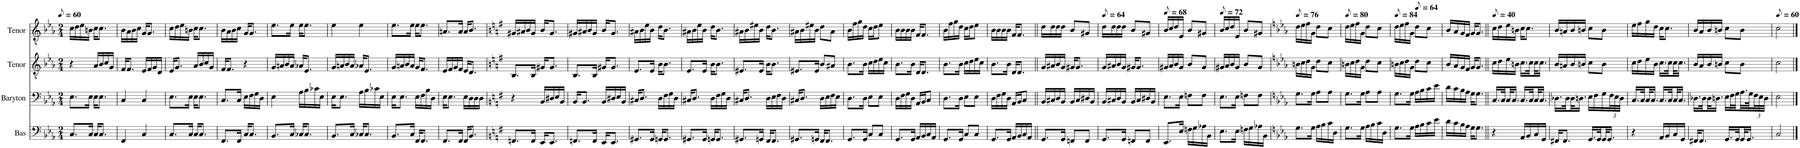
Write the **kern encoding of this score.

**kern	**kern	**kern	**kern
*part4	*part3	*part2	*part1
*staff4	*staff3	*staff2	*staff1
*I"Bas	*I"Baryton	*I"Tenor	*I"Tenor
*I'B.	*I'Bar.	*I'T.	*I'T.
*clefF4	*clefF4	*clefGv2	*clefGv2
*k[b-e-a-]	*k[b-e-a-]	*k[b-e-a-]	*k[b-e-a-]
*M2/4	*M2/4	*M2/4	*M2/4
*MM30	*MM30	*MM30	*MM30
=1	=1	=1	=1
8.C/L	8.E-\L	4r	16c\LL
.	.	.	16d\
.	.	.	16e-\
16C/Jk	16E-\Jk	.	16Bn\JJ
16C/KL	16E-\KL	16A-/LL	16c\KL
8.C/J	8.E-\J	16B-/	8.c\J
.	.	16c/	.
.	.	16G/JJ	.
=2	=2	=2	=2
4FF/	4C/	16F/KL	16B-\LL
.	.	8.F/J	16A-\
.	.	.	16B-\
.	.	.	16c\JJ
4C/	4C/	16E-/LL	16G/KL
.	.	16F/	8.G/J
.	.	16G/	.
.	.	16D/JJ	.
=3	=3	=3	=3
8.C/L	8.E-\L	16E-/KL	16c\LL
.	.	8.G/J	16d\
.	.	.	16e-\
16C/Jk	16E-\Jk	.	16Bn\JJ
16C/KL	16E-\KL	16A-/LL	16c\KL
8.C/J	8.E-\J	16B-/	8.c\J
.	.	16c/	.
.	.	16G/JJ	.
=4	=4	=4	=4
8.FF/L	8.C/L	16F/KL	16B-\LL
.	.	8.F/J	16A-\
.	.	.	16B-\
16FF/Jk	16C/Jk	.	16c\JJ
16C/KL	16E-\LL	4r	16G/KL
8.C/J	16F\	.	8.G/J
.	16G\	.	.
.	16D\JJ	.	.
=5	=5	=5	=5
8.BB-/L	4E-\	16G/LL	8.e-\L
.	.	16An/	.
.	.	16B-/	.
16C/Jk	.	16A/JJ	16e-\Jk
16C-X/KL	16A-\LL	16A-X/KL	16e-\KL
8.C-/J	16B-\	8.E-/J	8.e-\J
.	16c-X\	.	.
.	16E-\JJ	.	.
=6	=6	=6	=6
8.BB-/L	16E-\KL	16G/LL	4e-\
.	8.E-\J	16An/	.
.	.	16B-/	.
16C/Jk	.	16A/JJ	.
16C-X/KL	16A-\LL	16A-X/KL	4e-\
8.C-/J	16B-\	8.E-/J	.
.	16c-X\	.	.
.	16E-\JJ	.	.
=7	=7	=7	=7
8.BB-/L	16E-\KL	16G/LL	8.e-\L
.	8.E-\J	16An/	.
.	.	16B-/	.
16C/Jk	.	16A/JJ	16e-\Jk
16FF/KL	16E-\LL	16G/KL	16e-\KL
8.FF/J	16F\	8.F/J	8.e-\J
.	16B-\	.	.
.	16D\JJ	.	.
=8	=8	=8	=8
8.FF/L	16E-\KL	16E-/LL	8.An/L
.	8.E-\J	16F/	.
.	.	16G/	.
16FF/Jk	.	16F/JJ	16A/Jk
16FF/KL	16E-\LL	16E-/KL	16A/KL
8.BB-/J	16D\	8.D/J	8.B-/J
.	16D\	.	.
.	16D\JJ	.	.
=9	=9	=9	=9
*k[f#]	*k[f#]	*k[f#]	*k[f#]
8.FFn/L	4r	8.BB/L	16G#X/LL
.	.	.	16A#X/
.	.	.	16B/
16FF/Jk	.	16BB/Jk	16G#/JJ
16EE/KL	16BB/LL	16G#X/KL	16B/KL
8.EE/J	16D#X/	8.G#/J	8.G#/J
.	16E/	.	.
.	16BB/JJ	.	.
=10	=10	=10	=10
8.FFn/L	16BB/KL	8.BB/L	16G#X/LL
.	8.BB/J	.	16A#X/
.	.	.	16B/
16FF/Jk	.	16BB/Jk	16G#/JJ
16EE/KL	16BB/LL	16G#X/KL	16B/KL
8.EE/J	16D#X/	8.G#/J	8.G#/J
.	16E/	.	.
.	16BB/JJ	.	.
=11	=11	=11	=11
8.GG#X/L	16C#X/KL	8.E/L	16A#X\LL
.	8.D/J	.	16B\
.	.	.	16e\
16GG#/Jk	.	16E/Jk	16B\JJ
16GGn/KL	16D\LL	16B\KL	16d\KL
8.GG/J	16F#\	8.B\J	8.B\J
.	16G\	.	.
.	16D\JJ	.	.
=12	=12	=12	=12
8.GG#X/L	16C#X/KL	8.E/L	16A#X\LL
.	8.D/J	.	16B\
.	.	.	16e\
16GG#/Jk	.	16E/Jk	16B\JJ
16GGn/KL	16D\LL	16B\KL	16d\KL
8.GG/J	16F#\	8.B\J	8.B\J
.	16G\	.	.
.	16D\JJ	.	.
=13	=13	=13	=13
8.GG#X/L	16C#X/KL	8.E#X/L	16A#X\LL
.	8.D/J	.	16B\
.	.	.	16e#X\
16GGn/Jk	.	16E#/Jk	16B\JJ
16FF#/KL	16D\LL	16B\KL	16d\KL
8.FF#/J	16E\	8.B\J	8.B\J
.	16F#\	.	.
.	16D\JJ	.	.
=14	=14	=14	=14
8.GG#X/L	16C#X/KL	8.E#X/L	16A#X\LL
.	8.D/J	.	16B\
.	.	.	16e#X\
16GGn/Jk	.	16E#/Jk	16B\JJ
16FF#/KL	16D\LL	8B/L	8d\L
8.FF#/J	16E\	.	.
.	16F#\	8A#X/J	8A#\J
.	16E\JJ	.	.
=15	=15	=15	=15
8.GG/L	8.D\L	8.B\L	16B\LL
.	.	.	16f#\
.	.	.	16g\
16GG/Jk	16D\Jk	16B\Jk	16d\JJ
8C/L	8E\L	16c\LL	16c\LL
.	.	16d\	16d\J
8C/J	8E\J	16e\	8e\J
.	.	16c\JJ	.
=16	=16	=16	=16
8.GG/L	16D\LL	8.B\L	16B\LL
.	16F#\	.	16B\
.	16G\	.	16B\
16GG/Jk	16D\JJ	16B\Jk	16B\JJ
16AA/LL	16AA/LL	16D/KL	16F#/KL
16BB/	16BB/J	8.D/J	8.F#/J
16C/	8C/J	.	.
16AA/JJ	.	.	.
=17	=17	=17	=17
8.GG/L	8.D\L	8.B\L	16B\LL
.	.	.	16f#\
.	.	.	16g\
16GG/Jk	16D\Jk	16B\Jk	16d\JJ
8C/L	8E\L	16c\LL	16c\LL
.	.	16d\	16d\J
8C/J	8E\J	16e\	8e\J
.	.	16c\JJ	.
=18	=18	=18	=18
8.GG/L	16D\LL	8.B\L	16B\LL
.	16F#\	.	16B\
.	16G\	.	16B\
16GG/Jk	16D\JJ	16B\Jk	16B\JJ
16AA/LL	16AA/LL	16D/KL	16F#/KL
16BB/	16BB/J	8.D/J	8.F#/J
16C/	8C/J	.	.
16AA/JJ	.	.	.
=19||	=19||	=19||	=19||
8.GG/L	16BB/LL	16G/LL	16d\LL
.	16C#X/	16A#X/	16d\
.	16D/	16B/	16d\
16GG/Jk	16BB/JJ	16G/JJ	16d\JJ
8FFn/L	16BB/LL	16G#X/KL	8B/L
.	16C#/	8.G#/J	.
8FF/J	16D#X/	.	8G#X/J
.	16BB/JJ	.	.
=20	=20	=20	=20
*	*	*	*MM32
8.GG/L	16BB/LL	16G/LL	16d\LL
.	16C#X/	16A#X/	16d\
.	16D/	16B/	16d\
16GG/Jk	16BB/JJ	16G/JJ	16d\JJ
8FFn/L	16BB/LL	16G#X/KL	8B/L
.	16C#/	8.G#/J	.
8FF/J	16D#X/	.	8G#X/J
.	16BB/JJ	.	.
=21	=21	=21	=21
*	*	*	*MM34
8.EE/L	8.E\L	16G#X/LL	16B/LL
.	.	16A/	16c/
.	.	16B/	16d/
16E/Jk	16E\Jk	16G#/JJ	16E/JJ
16Fn\LL	8Fn\L	8B/L	8B/L
16G\	.	.	.
16A-X\	8F\J	8G#/J	8G#X/J
16BB\JJ	.	.	.
=22	=22	=22	=22
*	*	*	*MM36
8.E\L	8.E\L	16G#X/LL	16B/LL
.	.	16A/	16c/
.	.	16B/	16d/
16E\Jk	16E\Jk	16G#/JJ	16E/JJ
16Fn\LL	8Fn\L	8B/L	8B/L
16G\	.	.	.
16A-X\	8F\J	8G#/J	8G#X/J
16BB\JJ	.	.	.
=23	=23	=23	=23
*k[b-e-a-]	*k[b-e-a-]	*k[b-e-a-]	*k[b-e-a-]
*	*	*	*MM38
8.G\L	8.G\L	16Bn\LL	16d\LL
.	.	16c\	16e-\
.	.	16d\	16f\
16G\Jk	16G\Jk	16G\JJ	16G\JJ
16A-\LL	8A-\L	8d\L	8d\L
16B-\	.	.	.
16c\	8A-\J	8c\J	8c\J
16D\JJ	.	.	.
=24	=24	=24	=24
*	*	*	*MM40
8.G\L	8.G\L	16Bn\LL	16d\LL
.	.	16c\	16e-\
.	.	16d\	16f\
16G\Jk	16G\Jk	16G\JJ	16G\JJ
16A-\LL	8A-\L	8d\L	8d\L
16B-\	.	.	.
16c\	8A-\J	8c\J	8c\J
16D\JJ	.	.	.
=25	=25	=25	=25
*	*	*	*MM42
8.G\L	8.G\L	16Bn\LL	16d\LL
.	.	16c\	16e-\
.	.	16d\	16f\
16G\Jk	16G\Jk	16G\JJ	16G\JJ
*	*	*	*MM32
16A-\LL	16A-\LL	8d\L	8d\L
16B-\	16B-\	.	.
16c\	16c\	8c\J	8c\J
16e-\JJ	16e-\JJ	.	.
=26	=26	=26	=26
16d\LL	16d\LL	16B-/LL	16B-/LL
16c\	16c\	16A-/	16A-/
16B-\	16B-\	16G/	16G/
16A-\JJ	16A-\JJ	16F/JJ	16F/JJ
16G\KL	16G\KL	16G/KL	16G/KL
8.G\J	8.G\J	8.G/J	8.G/J
=27||	=27||	=27||	=27||
*	*	*	*MM20
4r	16.C/LL	16c\LL	16c\LL
.	.	16d\	16d\
.	32C/L	.	.
.	32C/J	16e-\	16e-\
.	16.C/JJ	.	.
.	.	16Bn\JJ	16Bn\JJ
16AA-/LL	16.C/LL	16.c\LL	16c\KL
16BB-/	.	.	8.c\J
.	32C/L	32c\L	.
16C/	32C/J	32c\J	.
.	16.C/JJ	16.c\JJ	.
16GG/JJ	.	.	.
=28	=28	=28	=28
16FF#X/KL	16.D-X\LL	16B-/LL	16B-/LL
8.FF#/J	.	16An/	16An/
.	32D-\L	.	.
.	32D-\J	16B-/	16B-/
.	16.Dn\JJ	.	.
.	.	16Bn/JJ	16Bn/JJ
16.GG/LL	16E-\LL	8c\L	8c\L
.	16F\	.	.
32GG/L	.	.	.
32GG/J	16G\	8B\J	8B\J
16.GG/JJ	.	.	.
*	*Xbrackettup	*	*
.	48F\L	.	.
.	48E-\	.	.
.	48D\JJJ	.	.
=29	=29	=29	=29
4r	16.C/LL	16c\LL	16e-\LL
.	.	16d\	16f\
.	32C/L	.	.
.	32C/J	16e-\	16g\
.	16.C/JJ	.	.
.	.	16B-\JJ	16d\JJ
16AA-/LL	16.C/LL	16.c\LL	16c\KL
16BB-/	.	.	8.c\J
.	32C/L	32c\L	.
16C/	32C/J	32c\J	.
.	16.C/JJ	16.c\JJ	.
16GG/JJ	.	.	.
=30	=30	=30	=30
16FF#X/KL	16.D-X\LL	16B-/LL	16B-/LL
8.FF#/J	.	16A-/	16A-/
.	32D-\L	.	.
.	32D-\J	16B-/	16B-/
.	16.Dn\JJ	.	.
.	.	16Bn/JJ	16Bn/JJ
16.GG/LL	16E-\LL	8c\L	8c\L
.	32F\L	.	.
32GG/L	32G\	.	.
32GG/J	32.A-\	8B\J	8B\J
16.GG/JJ	.	.	.
.	64G\K	.	.
.	48F\	.	.
.	48E-\	.	.
.	48D\JJJ	.	.
=31	=31	=31	=31
*	*	*	*MM30
2C/	2E-\	2c\	2c\
==	==	==	==
*-	*-	*-	*-
